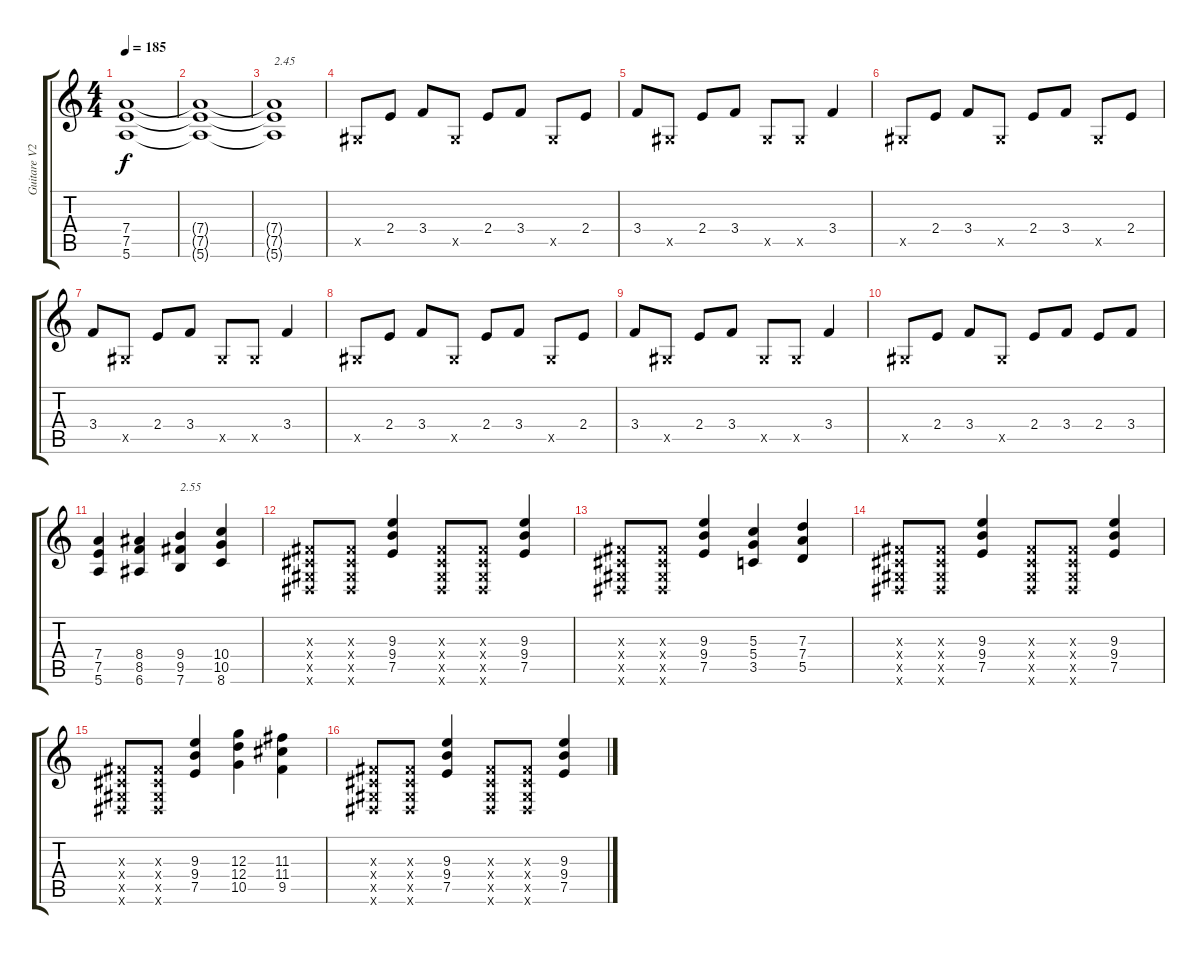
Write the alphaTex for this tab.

\track ("Guitare V2 Live" "Guitare V2") {instrument overdrivenguitar}
\staff {score tabs}
\tuning (E4 B3 G3 D3 A2 E2) {hide}
\ts (4 4)
\tempo 185
\clef g2
\ks c
(7.4{t} 7.5{t} 5.6{t}).1{dy f} |
(7.4{t} 7.5{t} 5.6{t}).1 |
(7.4{t} 7.5{t} 5.6{t}).1{txt "2.45"} |
-1.5{x}.8 2.4.8 3.4.8 -1.5{x}.8 2.4.8 3.4.8 -1.5{x}.8 2.4.8 |
3.4.8 -1.5{x}.8 2.4.8 3.4.8 -1.5{x}.8 -1.5{x}.8 3.4.4 |
-1.5{x}.8 2.4.8 3.4.8 -1.5{x}.8 2.4.8 3.4.8 -1.5{x}.8 2.4.8 |
3.4.8 -1.5{x}.8 2.4.8 3.4.8 -1.5{x}.8 -1.5{x}.8 3.4.4 |
-1.5{x}.8 2.4.8 3.4.8 -1.5{x}.8 2.4.8 3.4.8 -1.5{x}.8 2.4.8 |
3.4.8 -1.5{x}.8 2.4.8 3.4.8 -1.5{x}.8 -1.5{x}.8 3.4.4 |
-1.5{x}.8 2.4.8 3.4.8 -1.5{x}.8 2.4.8 3.4.8 2.4.8 3.4.8 |
(7.4 7.5 5.6).4 (8.4 8.5 6.6).4 (9.4 9.5 7.6).4{txt "2.55"} (10.4 10.5 8.6).4 |
(-1.3{x} -1.4{x} -1.5{x} -1.6{x}).8 (-1.3{x} -1.4{x} -1.5{x} -1.6{x}).8 (9.3 9.4 7.5).4 (-1.3{x} -1.4{x} -1.5{x} -1.6{x}).8 (-1.3{x} -1.4{x} -1.5{x} -1.6{x}).8 (9.3 9.4 7.5).4 |
(-1.3{x} -1.4{x} -1.5{x} -1.6{x}).8 (-1.3{x} -1.4{x} -1.5{x} -1.6{x}).8 (9.3 9.4 7.5).4 (5.3 5.4 3.5).4 (7.3 7.4 5.5).4 |
(-1.3{x} -1.4{x} -1.5{x} -1.6{x}).8 (-1.3{x} -1.4{x} -1.5{x} -1.6{x}).8 (9.3 9.4 7.5).4 (-1.3{x} -1.4{x} -1.5{x} -1.6{x}).8 (-1.3{x} -1.4{x} -1.5{x} -1.6{x}).8 (9.3 9.4 7.5).4 |
(-1.3{x} -1.4{x} -1.5{x} -1.6{x}).8 (-1.3{x} -1.4{x} -1.5{x} -1.6{x}).8 (9.3 9.4 7.5).4 (12.3 12.4 10.5).4 (11.3 11.4 9.5).4 |
(-1.3{x} -1.4{x} -1.5{x} -1.6{x}).8 (-1.3{x} -1.4{x} -1.5{x} -1.6{x}).8 (9.3 9.4 7.5).4 (-1.3{x} -1.4{x} -1.5{x} -1.6{x}).8 (-1.3{x} -1.4{x} -1.5{x} -1.6{x}).8 (9.3 9.4 7.5).4
